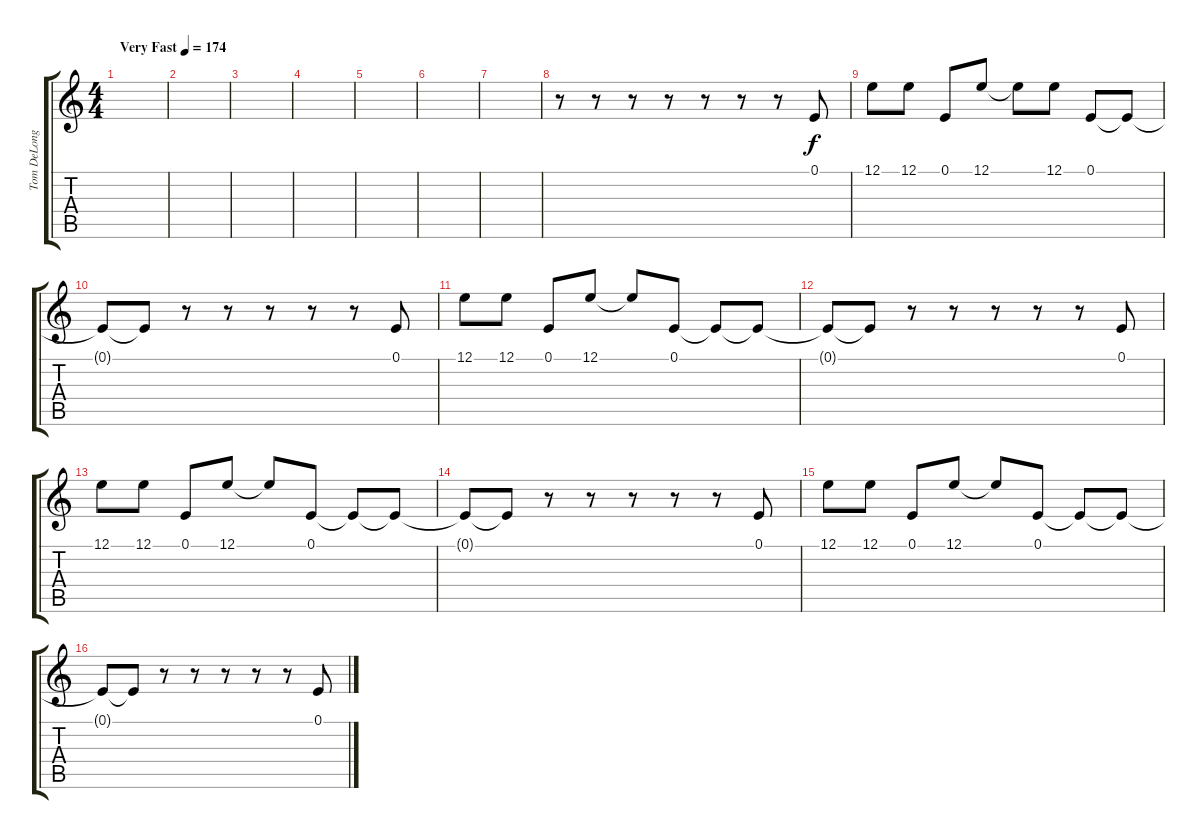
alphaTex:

\track ("Tom DeLonge - Vocals" "Tom DeLong") {instrument tenorsax}
\staff {score tabs}
\tuning (E4 B3 G3 D3 A2 E2) {hide}
\ts (4 4)
\tempo (174 "Very Fast")
\clef g2
\ks c
|
|
|
|
|
|
|
r.8 r.8 r.8 r.8 r.8 r.8 r.8 0.1.8 |
12.1.8 12.1.8 0.1.8 12.1.8 12.1{t}.8 12.1.8 0.1.8 0.1{t}.8 |
0.1{t}.8 0.1{t}.8 r.8 r.8 r.8 r.8 r.8 0.1.8 |
12.1.8 12.1.8 0.1.8 12.1.8 12.1{t}.8 0.1.8 0.1{t}.8 0.1{t}.8 |
0.1{t}.8 0.1{t}.8 r.8 r.8 r.8 r.8 r.8 0.1.8 |
12.1.8 12.1.8 0.1.8 12.1.8 12.1{t}.8 0.1.8 0.1{t}.8 0.1{t}.8 |
0.1{t}.8 0.1{t}.8 r.8 r.8 r.8 r.8 r.8 0.1.8 |
12.1.8 12.1.8 0.1.8 12.1.8 12.1{t}.8 0.1.8 0.1{t}.8 0.1{t}.8 |
0.1{t}.8 0.1{t}.8 r.8 r.8 r.8 r.8 r.8 0.1.8
